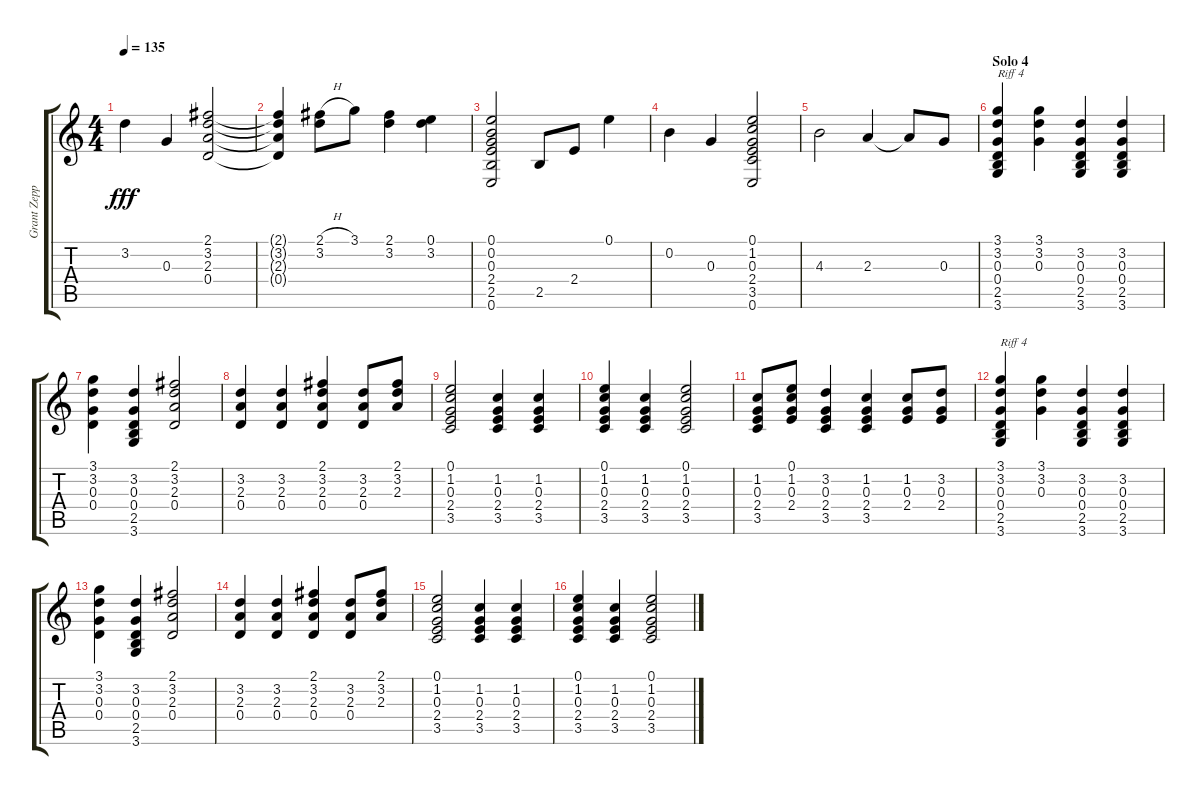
\track ("Grant Zeppelin" "Grant Zepp") {instrument acousticguitarsteel}
\staff {score tabs}
\tuning (E4 B3 G3 D3 A2 E2) {hide}
\ts (4 4)
\tempo 135
\clef g2
\ks c
3.2.4{dy fff} 0.3.4 (2.1 3.2 2.3 0.4).2 |
(2.1{t} 3.2{t} 2.3{t} 0.4{t}).4 (2.1{h} 3.2).8 3.1.8 (2.1 3.2).4 (0.1 3.2).4 |
(0.1 0.2 0.3 2.4 2.5 0.6).2 2.5.8 2.4.8 0.1.4 |
0.2.4 0.3.4 (0.1 1.2 0.3 2.4 3.5 0.6).2 |
4.3.2 2.3.4 2.3{t}.8 0.3.8 |
\section ("" "Solo 4")
(3.1 3.2 0.3 0.4 2.5 3.6).4{txt "Riff 4" volume 14} (3.1 3.2 0.3).4 (3.2 0.3 0.4 2.5 3.6).4 (3.2 0.3 0.4 2.5 3.6).4 |
(3.1 3.2 0.3 0.4).4 (3.2 0.3 0.4 2.5 3.6).4 (2.1 3.2 2.3 0.4).2 |
(3.2 2.3 0.4).4 (3.2 2.3 0.4).4 (2.1 3.2 2.3 0.4).4 (3.2 2.3 0.4).8 (2.1 3.2 2.3).8 |
(0.1 1.2 0.3 2.4 3.5).2 (1.2 0.3 2.4 3.5).4 (1.2 0.3 2.4 3.5).4 |
(0.1 1.2 0.3 2.4 3.5).4 (1.2 0.3 2.4 3.5).4 (0.1 1.2 0.3 2.4 3.5).2 |
(1.2 0.3 2.4 3.5).8 (0.1 1.2 0.3 2.4).8 (3.2 0.3 2.4 3.5).4 (1.2 0.3 2.4 3.5).4 (1.2 0.3 2.4).8 (3.2 0.3 2.4).8 |
(3.1 3.2 0.3 0.4 2.5 3.6).4{txt "Riff 4"} (3.1 3.2 0.3).4 (3.2 0.3 0.4 2.5 3.6).4 (3.2 0.3 0.4 2.5 3.6).4 |
(3.1 3.2 0.3 0.4).4 (3.2 0.3 0.4 2.5 3.6).4 (2.1 3.2 2.3 0.4).2 |
(3.2 2.3 0.4).4 (3.2 2.3 0.4).4 (2.1 3.2 2.3 0.4).4 (3.2 2.3 0.4).8 (2.1 3.2 2.3).8 |
(0.1 1.2 0.3 2.4 3.5).2 (1.2 0.3 2.4 3.5).4 (1.2 0.3 2.4 3.5).4 |
(0.1 1.2 0.3 2.4 3.5).4 (1.2 0.3 2.4 3.5).4 (0.1 1.2 0.3 2.4 3.5).2
